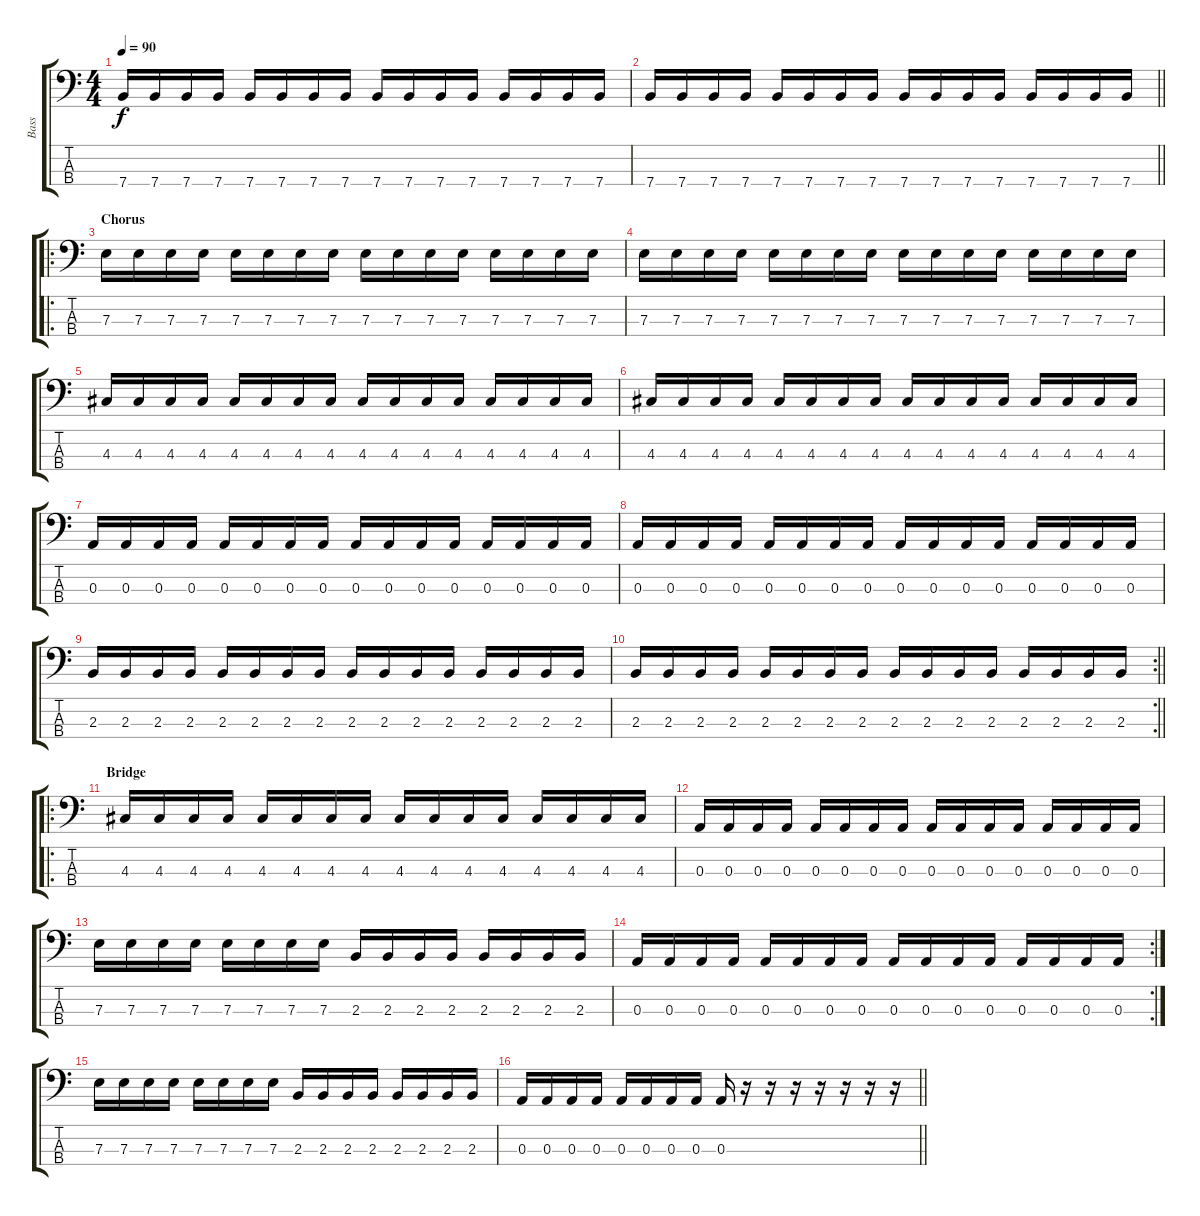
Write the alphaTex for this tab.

\track ("Bass" "Bass") {instrument electricbasspick}
\staff {score tabs}
\tuning (G2 D2 A1 E1) {hide}
\ts (4 4)
\tempo 90
\clef f4
\ks c
7.4.16{dy f} 7.4.16 7.4.16 7.4.16 7.4.16 7.4.16 7.4.16 7.4.16 7.4.16 7.4.16 7.4.16 7.4.16 7.4.16 7.4.16 7.4.16 7.4.16 |
\barLineRight lightlight
7.4.16 7.4.16 7.4.16 7.4.16 7.4.16 7.4.16 7.4.16 7.4.16 7.4.16 7.4.16 7.4.16 7.4.16 7.4.16 7.4.16 7.4.16 7.4.16 |
\ro
\section ("" "Chorus")
7.3.16 7.3.16 7.3.16 7.3.16 7.3.16 7.3.16 7.3.16 7.3.16 7.3.16 7.3.16 7.3.16 7.3.16 7.3.16 7.3.16 7.3.16 7.3.16 |
7.3.16 7.3.16 7.3.16 7.3.16 7.3.16 7.3.16 7.3.16 7.3.16 7.3.16 7.3.16 7.3.16 7.3.16 7.3.16 7.3.16 7.3.16 7.3.16 |
4.3.16 4.3.16 4.3.16 4.3.16 4.3.16 4.3.16 4.3.16 4.3.16 4.3.16 4.3.16 4.3.16 4.3.16 4.3.16 4.3.16 4.3.16 4.3.16 |
4.3.16 4.3.16 4.3.16 4.3.16 4.3.16 4.3.16 4.3.16 4.3.16 4.3.16 4.3.16 4.3.16 4.3.16 4.3.16 4.3.16 4.3.16 4.3.16 |
0.3.16 0.3.16 0.3.16 0.3.16 0.3.16 0.3.16 0.3.16 0.3.16 0.3.16 0.3.16 0.3.16 0.3.16 0.3.16 0.3.16 0.3.16 0.3.16 |
0.3.16 0.3.16 0.3.16 0.3.16 0.3.16 0.3.16 0.3.16 0.3.16 0.3.16 0.3.16 0.3.16 0.3.16 0.3.16 0.3.16 0.3.16 0.3.16 |
2.3.16 2.3.16 2.3.16 2.3.16 2.3.16 2.3.16 2.3.16 2.3.16 2.3.16 2.3.16 2.3.16 2.3.16 2.3.16 2.3.16 2.3.16 2.3.16 |
\rc 2
\barLineRight lightlight
2.3.16 2.3.16 2.3.16 2.3.16 2.3.16 2.3.16 2.3.16 2.3.16 2.3.16 2.3.16 2.3.16 2.3.16 2.3.16 2.3.16 2.3.16 2.3.16 |
\ro
\section ("" "Bridge")
4.3.16 4.3.16 4.3.16 4.3.16 4.3.16 4.3.16 4.3.16 4.3.16 4.3.16 4.3.16 4.3.16 4.3.16 4.3.16 4.3.16 4.3.16 4.3.16 |
0.3.16 0.3.16 0.3.16 0.3.16 0.3.16 0.3.16 0.3.16 0.3.16 0.3.16 0.3.16 0.3.16 0.3.16 0.3.16 0.3.16 0.3.16 0.3.16 |
7.3.16 7.3.16 7.3.16 7.3.16 7.3.16 7.3.16 7.3.16 7.3.16 2.3.16 2.3.16 2.3.16 2.3.16 2.3.16 2.3.16 2.3.16 2.3.16 |
\rc 2
0.3.16 0.3.16 0.3.16 0.3.16 0.3.16 0.3.16 0.3.16 0.3.16 0.3.16 0.3.16 0.3.16 0.3.16 0.3.16 0.3.16 0.3.16 0.3.16 |
7.3.16 7.3.16 7.3.16 7.3.16 7.3.16 7.3.16 7.3.16 7.3.16 2.3.16 2.3.16 2.3.16 2.3.16 2.3.16 2.3.16 2.3.16 2.3.16 |
\barLineRight lightlight
0.3.16 0.3.16 0.3.16 0.3.16 0.3.16 0.3.16 0.3.16 0.3.16 0.3.16 r.16 r.16 r.16 r.16 r.16 r.16 r.16
